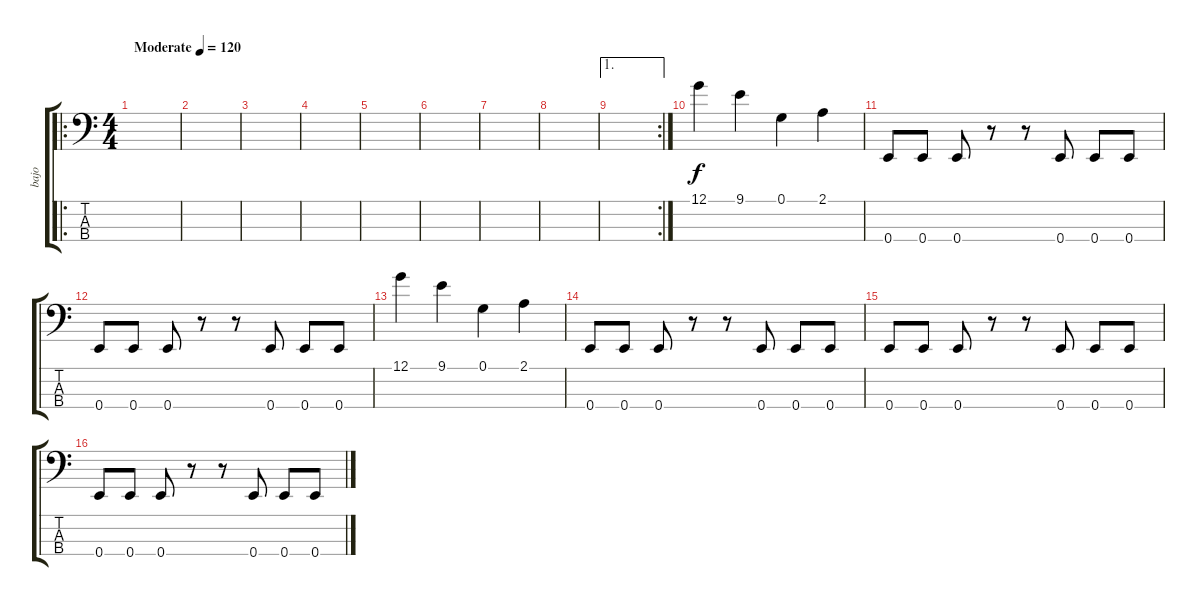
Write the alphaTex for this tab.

\track ("bajo" "bajo") {instrument acousticbass}
\staff {score tabs}
\tuning (G2 D2 A1 E1) {hide}
\ro
\ts (4 4)
\tempo (120 "Moderate")
\clef f4
\ks c
|
|
|
|
|
|
|
|
\ae 1
\rc 2
|
12.1.4 9.1.4 0.1.4 2.1.4 |
0.4.8 0.4.8 0.4.8 r.8 r.8 0.4.8 0.4.8 0.4.8 |
0.4.8 0.4.8 0.4.8 r.8 r.8 0.4.8 0.4.8 0.4.8 |
12.1.4 9.1.4 0.1.4 2.1.4 |
0.4.8 0.4.8 0.4.8 r.8 r.8 0.4.8 0.4.8 0.4.8 |
0.4.8 0.4.8 0.4.8 r.8 r.8 0.4.8 0.4.8 0.4.8 |
0.4.8 0.4.8 0.4.8 r.8 r.8 0.4.8 0.4.8 0.4.8
